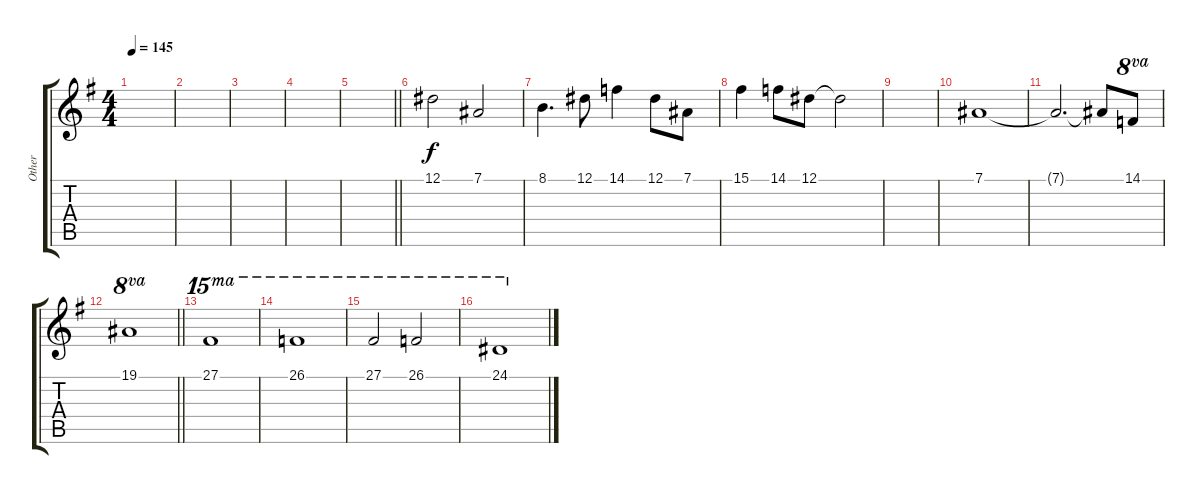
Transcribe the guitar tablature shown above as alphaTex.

\track ("Other" "Other") {instrument stringensemble1}
\staff {score tabs}
\tuning (Eb4 Bb3 Gb3 Db3 Ab2 Eb2) {hide}
\ts (4 4)
\tempo 145
\clef g2
\ks eminor
|
|
|
|
\barLineRight lightlight
|
12.1.2 7.1.2 |
8.1.4{d} 12.1.8 14.1.4 12.1.8 7.1.8 |
15.1.4 14.1.8 12.1.8 12.1{t}.2 |
|
7.1.1 |
7.1{t}.2{d} 7.1{t}.8 14.1.8{ot 8va} |
\barLineRight lightlight
19.1.1{ot 8va} |
27.1.1{ot 15ma} |
26.1.1{ot 15ma} |
27.1.2{ot 15ma} 26.1.2{ot 15ma} |
24.1.1{ot 15ma}
